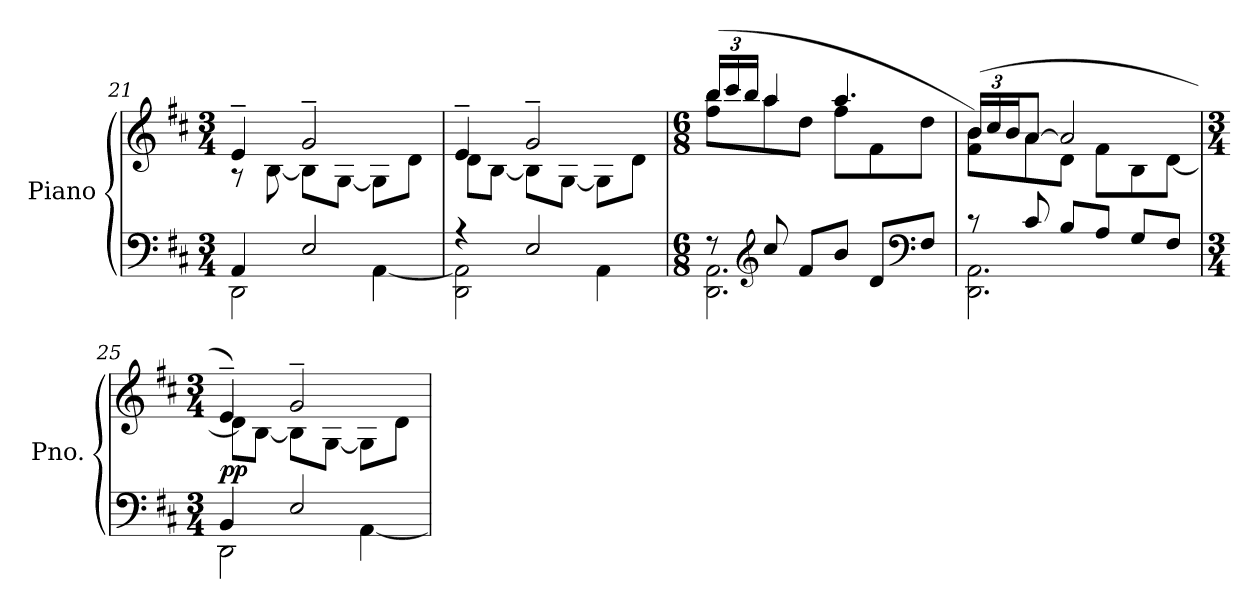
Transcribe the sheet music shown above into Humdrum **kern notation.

**kern	**kern	**dynam
*part1	*part1	*part1
*staff2	*staff1	*staff1/2
*I"Piano	*	*
*I'Pno.	*	*
*clefF4	*clefG2	*
*k[f#c#]	*k[f#c#]	*
*M3/4	*M3/4	*
=21	=21	=21
*^	*^	*
4AA/	2DD\	4e~/	8r	.
.	.	.	[8B\	.
2E/	.	2g~/	8B\L]	.
.	.	.	[8G\J	.
.	[4AA\	.	8G\L]	.
.	.	.	8d\J	.
=22	=22	=22	=22	=22
4r	2DD\ 2AA\]	4e~/	8d\L	.
.	.	.	[8B\J	.
2E/	.	2g~/	8B\L]	.
.	.	.	[8G\J	.
.	4AA\	.	8G\L]	.
.	.	.	8d\J	.
!!LO:LB:g=z	!!
=23	=23	=23	=23	=23
*M6/8	*	*M6/8	*	*
*	*	*Xbrackettup	*	*
8r	2.DD\ 2.AA\	(>24bb/LL	(<8ff#\ 8bb\L	.
.	.	24ccc#/	.	.
.	.	24bb/JJ	.	.
*clefG2	*	*	*	*
8cc#/	.	4aa/	8aa\	.
8f#/L	.	.	8dd\J	.
8b/J	.	4.aa/	8ff#\L	.
8d/L	.	.	8f#\	.
*clefF4	*	*	*	*
8F#/J)	.	.	8dd\J	.
=24	=24	=24	=24	=24
8r	2.DD\ 2.AA\	(>24b/LL)	(<8f#\ 8b\L	.
.	.	24cc#/	.	.
.	.	24b/J	.	.
8c#/	.	[8a/J	8a\	.
8B/L	.	2a/]	8d\J	.
8A/J	.	.	8f#\L	.
8G/L	.	.	8B\	.
8F#/J)	.	.	[8d\J	.
=25	=25	=25	=25	=25
*M3/4	*	*M3/4	*	*
!	!	!	!	!LO:DY:b
4BB/	2DD\	4e~/)	8d\L]	pp
.	.	.	[8B\J	.
2E/	.	2g~/	8B\L]	.
.	.	.	[8G\J	.
.	[4AA\	.	8G\L]	.
.	.	.	8d\J	.
*v	*v	*	*	*
*	*v	*v	*
=	=	=
*-	*-	*-
